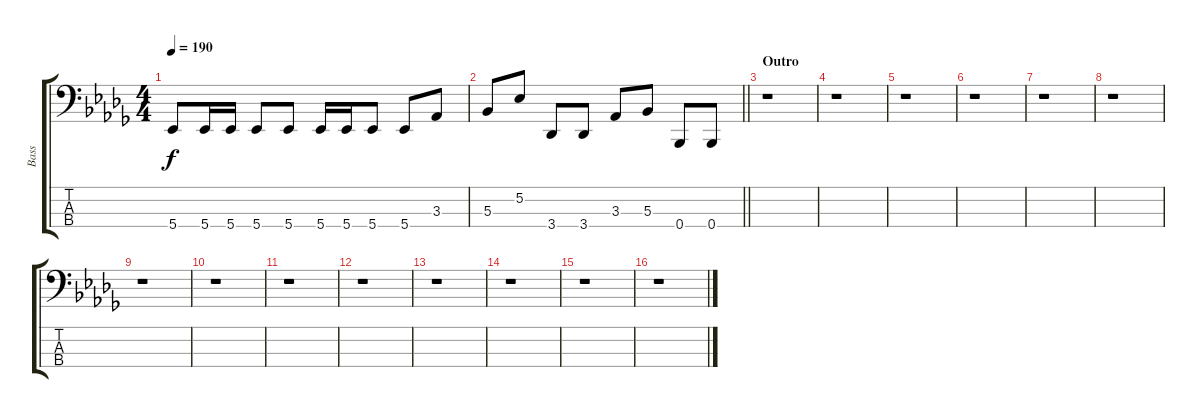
\track ("Bass" "Bass") {instrument electricbasspick}
\staff {score tabs}
\tuning (Eb2 Bb1 F1 Bb0) {hide}
\ts (4 4)
\tempo 190
\clef f4
\ks db
5.4{t}.8{dy f} 5.4.16 5.4.16 5.4.8 5.4.8 5.4.16 5.4.16 5.4.8 5.4.8 3.3.8 |
\barLineRight lightlight
5.3.8 5.2.8 3.4.8 3.4.8 3.3.8 5.3.8 0.4.8 0.4.8 |
\section ("" "Outro")
r.1 |
r.1 |
r.1 |
r.1 |
r.1 |
r.1 |
r.1 |
r.1 |
r.1 |
r.1 |
r.1 |
r.1 |
r.1 |
r.1
